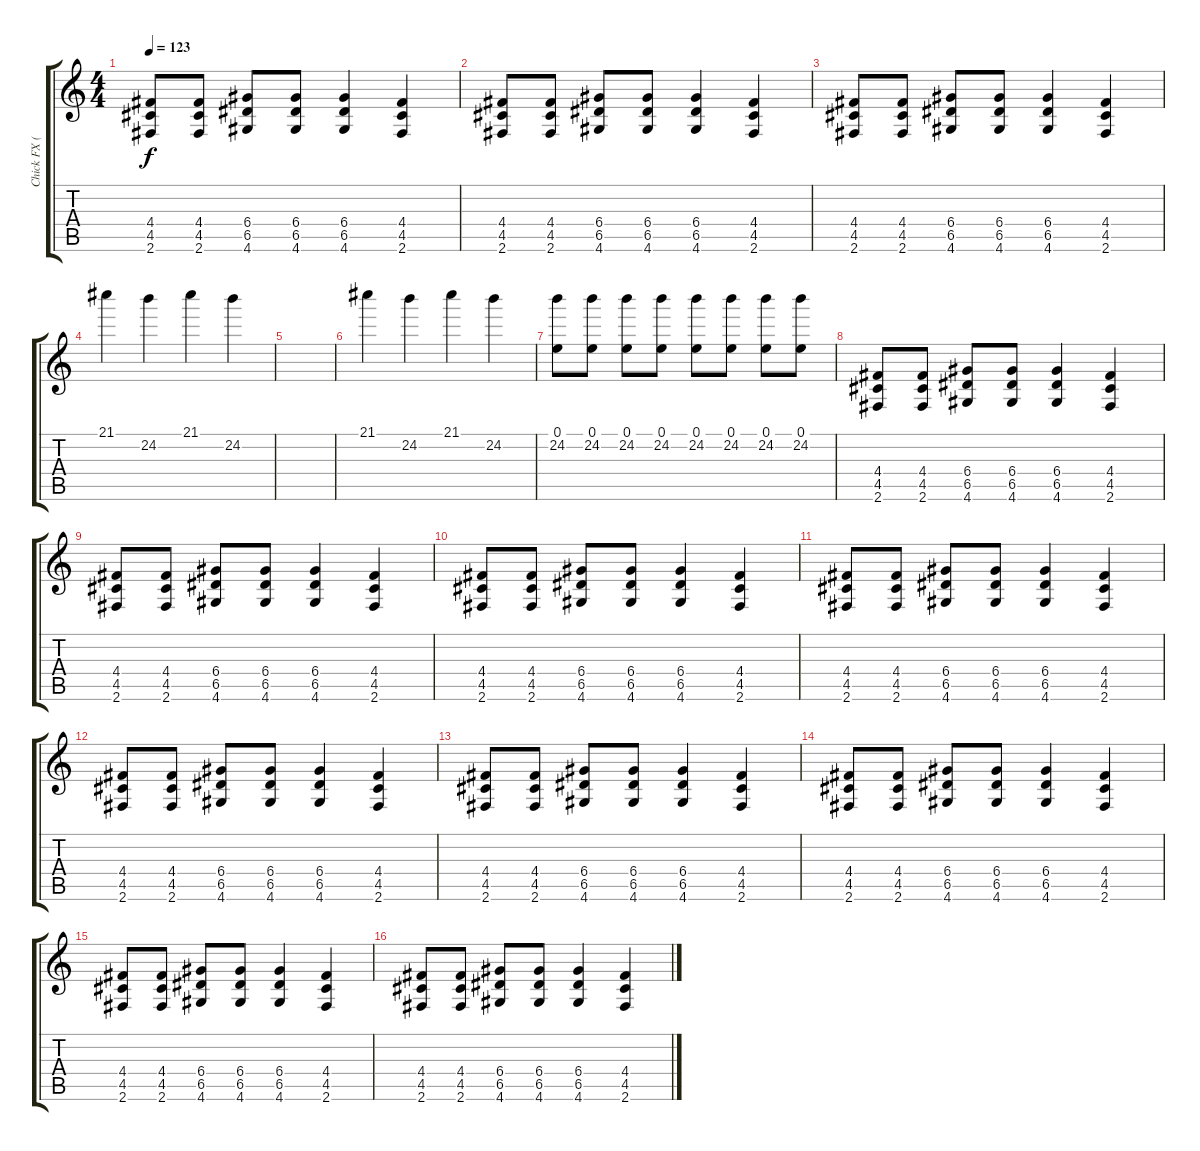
\track ("Chick FX (Guitar)" "Chick FX (") {instrument distortionguitar}
\staff {score tabs}
\tuning (E4 B3 G3 D3 A2 E2) {hide}
\ts (4 4)
\tempo 123
\clef g2
\ks c
(4.4 4.5 2.6).8{dy f} (4.4 4.5 2.6).8 (6.4 6.5 4.6).8 (6.4 6.5 4.6).8 (6.4 6.5 4.6).4 (4.4 4.5 2.6).4 |
(4.4 4.5 2.6).8 (4.4 4.5 2.6).8 (6.4 6.5 4.6).8 (6.4 6.5 4.6).8 (6.4 6.5 4.6).4 (4.4 4.5 2.6).4 |
(4.4 4.5 2.6).8 (4.4 4.5 2.6).8 (6.4 6.5 4.6).8 (6.4 6.5 4.6).8 (6.4 6.5 4.6).4 (4.4 4.5 2.6).4 |
21.1.4 24.2.4 21.1.4 24.2.4 |
|
21.1.4 24.2.4 21.1.4 24.2.4 |
(0.1 24.2).8 (0.1 24.2).8 (0.1 24.2).8 (0.1 24.2).8 (0.1 24.2).8 (0.1 24.2).8 (0.1 24.2).8 (0.1 24.2).8 |
(4.4 4.5 2.6).8 (4.4 4.5 2.6).8 (6.4 6.5 4.6).8 (6.4 6.5 4.6).8 (6.4 6.5 4.6).4 (4.4 4.5 2.6).4 |
(4.4 4.5 2.6).8 (4.4 4.5 2.6).8 (6.4 6.5 4.6).8 (6.4 6.5 4.6).8 (6.4 6.5 4.6).4 (4.4 4.5 2.6).4 |
(4.4 4.5 2.6).8 (4.4 4.5 2.6).8 (6.4 6.5 4.6).8 (6.4 6.5 4.6).8 (6.4 6.5 4.6).4 (4.4 4.5 2.6).4 |
(4.4 4.5 2.6).8 (4.4 4.5 2.6).8 (6.4 6.5 4.6).8 (6.4 6.5 4.6).8 (6.4 6.5 4.6).4 (4.4 4.5 2.6).4 |
(4.4 4.5 2.6).8 (4.4 4.5 2.6).8 (6.4 6.5 4.6).8 (6.4 6.5 4.6).8 (6.4 6.5 4.6).4 (4.4 4.5 2.6).4 |
(4.4 4.5 2.6).8 (4.4 4.5 2.6).8 (6.4 6.5 4.6).8 (6.4 6.5 4.6).8 (6.4 6.5 4.6).4 (4.4 4.5 2.6).4 |
(4.4 4.5 2.6).8 (4.4 4.5 2.6).8 (6.4 6.5 4.6).8 (6.4 6.5 4.6).8 (6.4 6.5 4.6).4 (4.4 4.5 2.6).4 |
(4.4 4.5 2.6).8 (4.4 4.5 2.6).8 (6.4 6.5 4.6).8 (6.4 6.5 4.6).8 (6.4 6.5 4.6).4 (4.4 4.5 2.6).4 |
(4.4 4.5 2.6).8 (4.4 4.5 2.6).8 (6.4 6.5 4.6).8 (6.4 6.5 4.6).8 (6.4 6.5 4.6).4 (4.4 4.5 2.6).4
